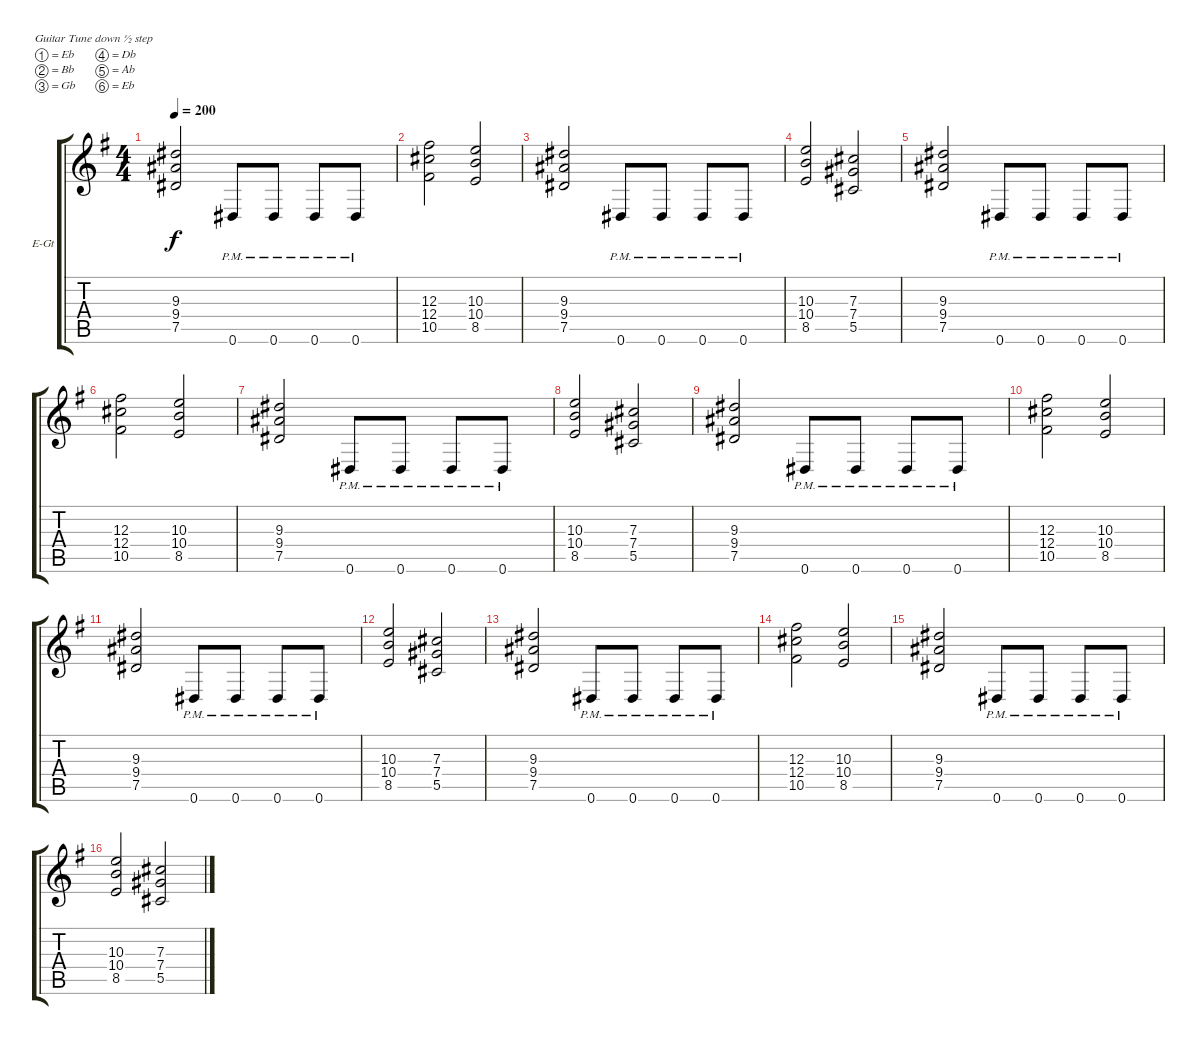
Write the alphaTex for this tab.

\bracketExtendMode groupsimilarinstruments
\firstSystemTrackNameOrientation horizontal
\otherSystemsTrackNameOrientation horizontal
\track ("Michael Paget" "E-Gt") {instrument distortionguitar}
\staff {score tabs}
\tuning (Eb4 Bb3 Gb3 Db3 Ab2 Eb2)
\ts (4 4)
\tempo 200
\clef g2
\ks g
(9.3 9.4 7.5).2{dy f} 0.6{pm}.8 0.6{pm}.8 0.6{pm}.8 0.6{pm}.8 |
(12.3 12.4 10.5).2 (10.3 10.4 8.5).2 |
(9.3 9.4 7.5).2 0.6{pm}.8 0.6{pm}.8 0.6{pm}.8 0.6{pm}.8 |
(10.3 10.4 8.5).2 (7.3 7.4 5.5).2 |
(9.3 9.4 7.5).2 0.6{pm}.8 0.6{pm}.8 0.6{pm}.8 0.6{pm}.8 |
(12.3 12.4 10.5).2 (10.3 10.4 8.5).2 |
(9.3 9.4 7.5).2 0.6{pm}.8 0.6{pm}.8 0.6{pm}.8 0.6{pm}.8 |
(10.3 10.4 8.5).2 (7.3 7.4 5.5).2 |
(9.3 9.4 7.5).2 0.6{pm}.8 0.6{pm}.8 0.6{pm}.8 0.6{pm}.8 |
(12.3 12.4 10.5).2 (10.3 10.4 8.5).2 |
(9.3 9.4 7.5).2 0.6{pm}.8 0.6{pm}.8 0.6{pm}.8 0.6{pm}.8 |
(10.3 10.4 8.5).2 (7.3 7.4 5.5).2 |
(9.3 9.4 7.5).2 0.6{pm}.8 0.6{pm}.8 0.6{pm}.8 0.6{pm}.8 |
(12.3 12.4 10.5).2 (10.3 10.4 8.5).2 |
(9.3 9.4 7.5).2 0.6{pm}.8 0.6{pm}.8 0.6{pm}.8 0.6{pm}.8 |
(10.3 10.4 8.5).2 (7.3 7.4 5.5).2
